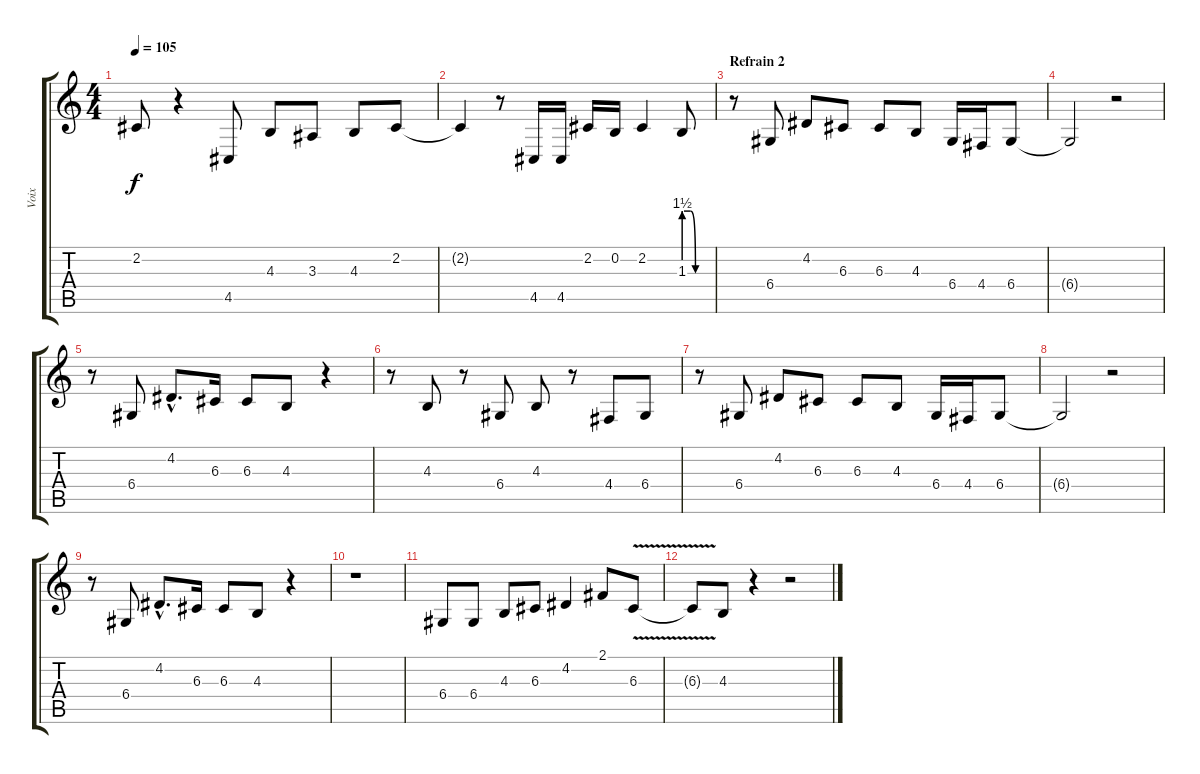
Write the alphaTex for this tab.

\track ("Voix" "Voix") {instrument bassoon}
\staff {score tabs}
\tuning (E4 B3 G3 D3 A2 E2) {hide}
\ts (4 4)
\tempo 105
\clef g2
\ks c
2.2{t}.8{dy f} r.4 4.5.8 4.3.8 3.3.8 4.3.8 2.2.8 |
2.2{t}.4 r.8 4.5.16 4.5.16 2.2.16 0.2.16 2.2.4 1.3{be (custom 0 6 14 6 25 0 60 0)}.8 |
\section ("" "Refrain 2")
r.8 6.4.8 4.2.8 6.3.8 6.3.8 4.3.8 6.4.16 4.4.16 6.4.8 |
6.4{t}.2 r.2 |
r.8 6.4.8 4.2{hac}.8{d} 6.3.16 6.3.8 4.3.8 r.4 |
r.8 4.3.8 r.8 6.4.8 4.3.8 r.8 4.4.8 6.4.8 |
r.8 6.4.8 4.2.8 6.3.8 6.3.8 4.3.8 6.4.16 4.4.16 6.4.8 |
6.4{t}.2 r.2 |
r.8 6.4.8 4.2{hac}.8{d} 6.3.16 6.3.8 4.3.8 r.4 |
r.1 |
6.4.8 6.4.8 4.3.8 6.3.8 4.2.4 2.1.8 6.3{v}.8 |
6.3{t}.8 4.3.8 r.4 r.2
